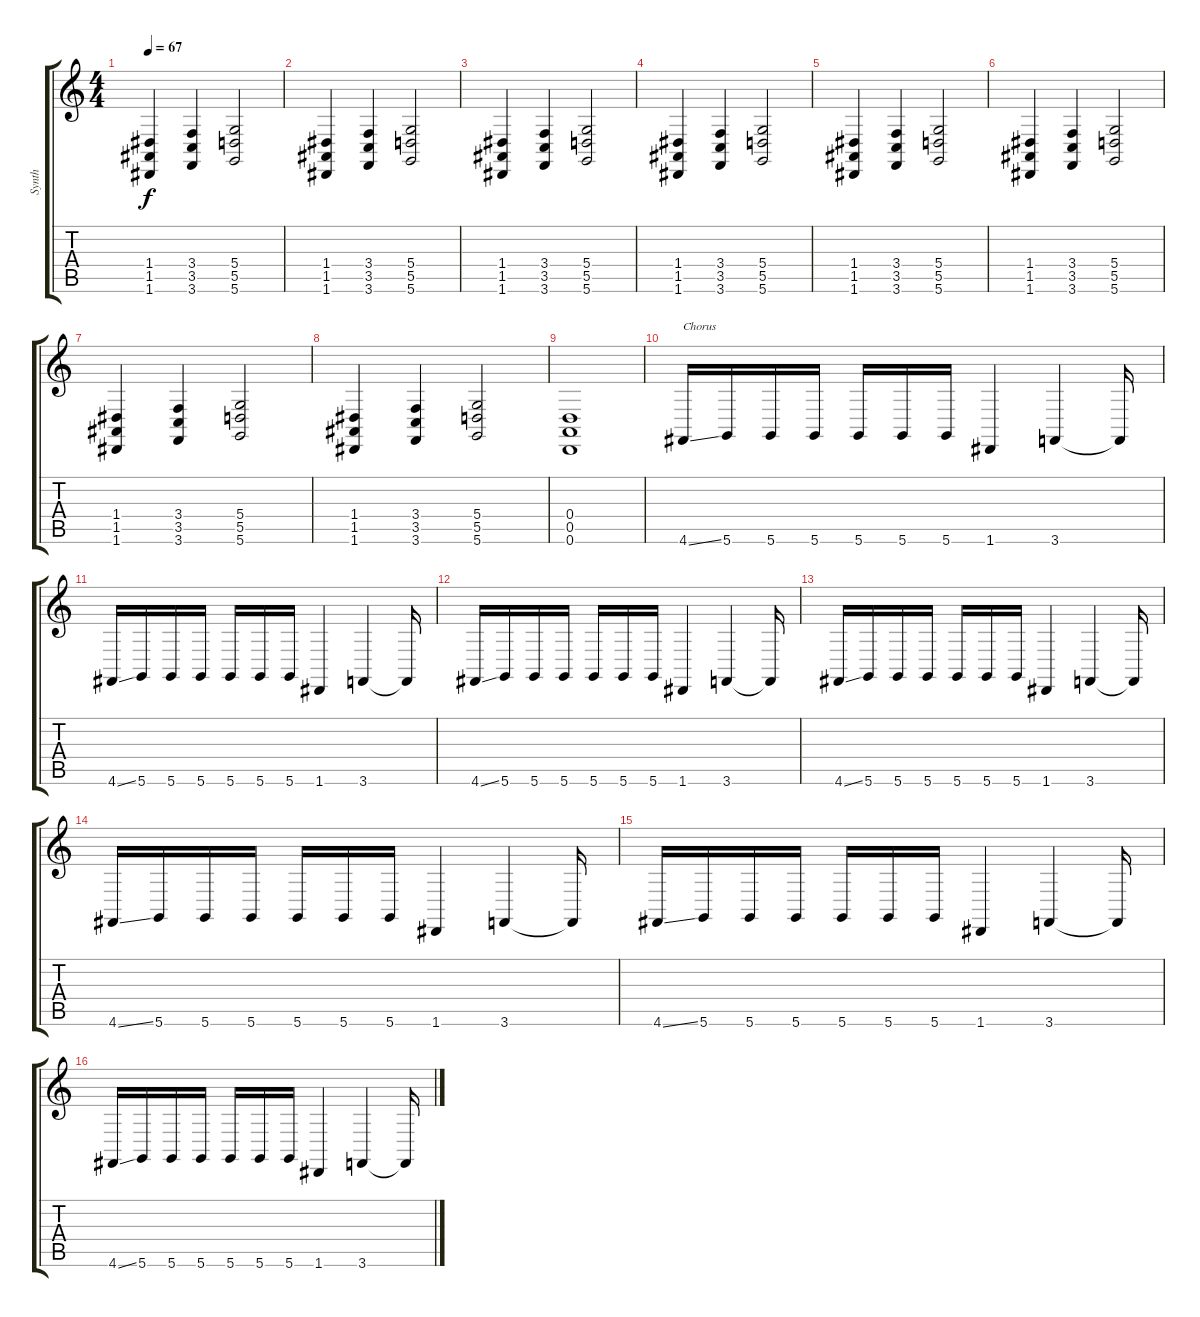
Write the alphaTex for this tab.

\track ("Synth" "Synth") {instrument synthbrass1}
\staff {score tabs}
\tuning (E4 B3 G3 D3 A2 D2) {hide}
\ts (4 4)
\tempo 67
\clef g2
\ks c
(1.4 1.5 1.6).4{dy f} (3.4 3.5 3.6).4 (5.4 5.5 5.6).2 |
(1.4 1.5 1.6).4 (3.4 3.5 3.6).4 (5.4 5.5 5.6).2 |
(1.4 1.5 1.6).4 (3.4 3.5 3.6).4 (5.4 5.5 5.6).2 |
(1.4 1.5 1.6).4 (3.4 3.5 3.6).4 (5.4 5.5 5.6).2 |
(1.4 1.5 1.6).4 (3.4 3.5 3.6).4 (5.4 5.5 5.6).2 |
(1.4 1.5 1.6).4 (3.4 3.5 3.6).4 (5.4 5.5 5.6).2 |
(1.4 1.5 1.6).4 (3.4 3.5 3.6).4 (5.4 5.5 5.6).2 |
(1.4 1.5 1.6).4 (3.4 3.5 3.6).4 (5.4 5.5 5.6).2 |
(0.4 0.5 0.6).1 |
4.6{ss}.16{txt "Chorus" volume 8} 5.6.16 5.6.16 5.6.16 5.6.16 5.6.16 5.6.16 1.6.4 3.6.4 3.6{t}.16 |
4.6{ss}.16 5.6.16 5.6.16 5.6.16 5.6.16 5.6.16 5.6.16 1.6.4 3.6.4 3.6{t}.16 |
4.6{ss}.16 5.6.16 5.6.16 5.6.16 5.6.16 5.6.16 5.6.16 1.6.4 3.6.4 3.6{t}.16 |
4.6{ss}.16 5.6.16 5.6.16 5.6.16 5.6.16 5.6.16 5.6.16 1.6.4 3.6.4 3.6{t}.16 |
4.6{ss}.16 5.6.16 5.6.16 5.6.16 5.6.16 5.6.16 5.6.16 1.6.4 3.6.4 3.6{t}.16 |
4.6{ss}.16 5.6.16 5.6.16 5.6.16 5.6.16 5.6.16 5.6.16 1.6.4 3.6.4 3.6{t}.16 |
4.6{ss}.16 5.6.16 5.6.16 5.6.16 5.6.16 5.6.16 5.6.16 1.6.4 3.6.4 3.6{t}.16
